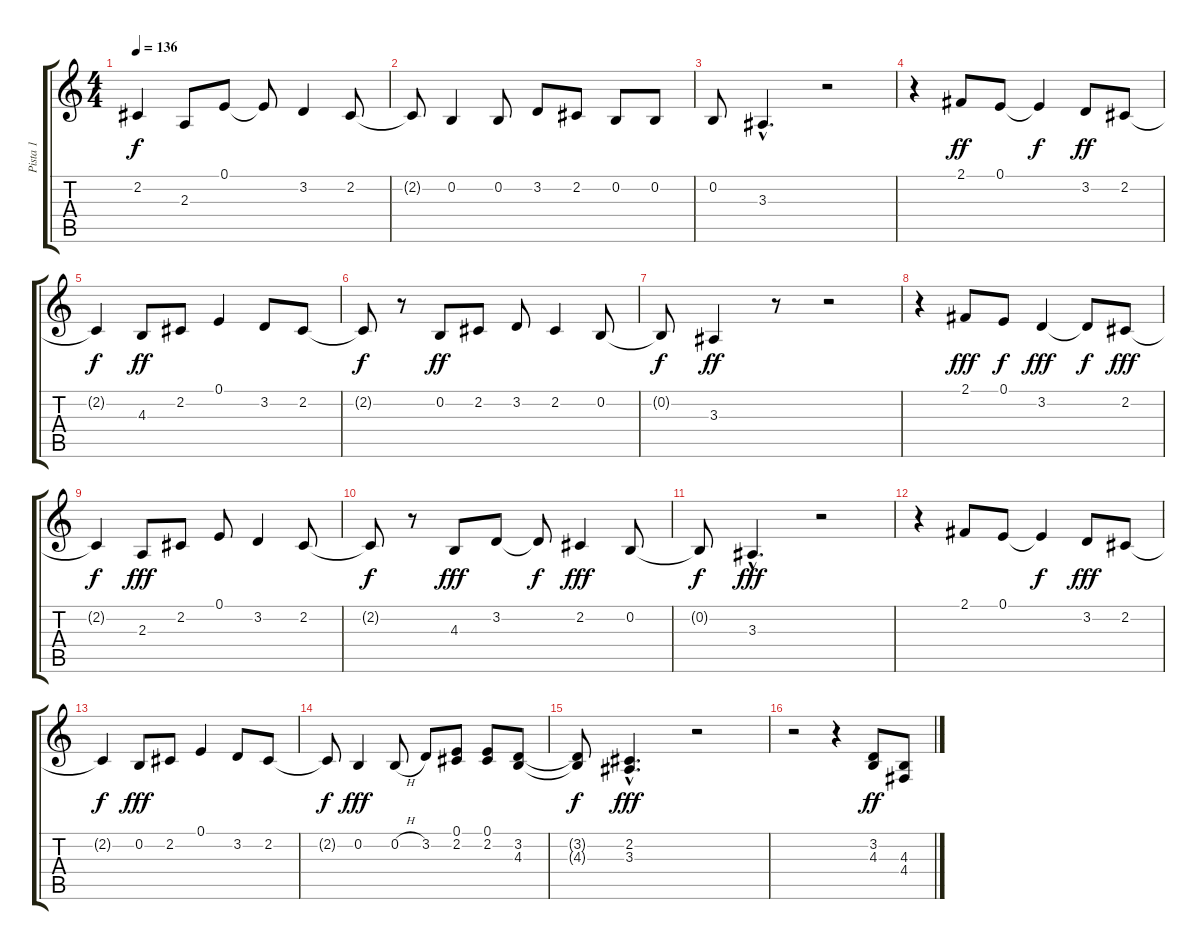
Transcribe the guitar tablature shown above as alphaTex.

\track ("Pista 1" "Pista 1") {instrument harmonica}
\staff {score tabs}
\tuning (E4 B3 G3 D3 A2 E2) {hide}
\ts (4 4)
\tempo 136
\clef g2
\ks c
2.2{t}.4{dy f} 2.3.8 0.1.8 0.1{t}.8 3.2.4 2.2.8 |
2.2{t}.8 0.2.4 0.2.8 3.2.8 2.2.8 0.2.8 0.2.8 |
0.2.8 3.3{hac}.4{d} r.2 |
r.4 2.1.8{dy ff} 0.1.8 0.1{t}.4{dy f} 3.2.8{dy ff} 2.2.8 |
2.2{t}.4{dy f} 4.3.8{dy ff} 2.2.8 0.1.4 3.2.8 2.2.8 |
2.2{t}.8{dy f} r.8 0.2.8{dy ff} 2.2.8 3.2.8 2.2.4 0.2.8 |
0.2{t}.8{dy f} 3.3.4{dy ff} r.8 r.2 |
r.4 2.1.8{dy fff} 0.1.8{dy f} 3.2.4{dy fff} 3.2{t}.8{dy f} 2.2.8{dy fff} |
2.2{t}.4{dy f} 2.3.8{dy fff} 2.2.8 0.1.8 3.2.4 2.2.8 |
2.2{t}.8{dy f} r.8 4.3.8{dy fff} 3.2.8 3.2{t}.8{dy f} 2.2.4{dy fff} 0.2.8 |
0.2{t}.8{dy f} 3.3{hac}.4{d dy fff} r.2 |
r.4 2.1.8 0.1.8 0.1{t}.4{dy f} 3.2.8{dy fff} 2.2.8 |
2.2{t}.4{dy f} 0.2.8{dy fff} 2.2.8 0.1.4 3.2.8 2.2.8 |
2.2{t}.8{dy f} 0.2.4{dy fff} 0.2{h}.8 3.2.8 (0.1 2.2).8 (0.1 2.2).8 (3.2 4.3).8 |
(3.2{t} 4.3{t}).8{dy f} (2.2{hac} 3.3{hac}).4{d dy fff} r.2 |
r.2 r.4 (3.2 4.3).8{dy ff instrument tangoaccordion} (4.3 4.4).8
